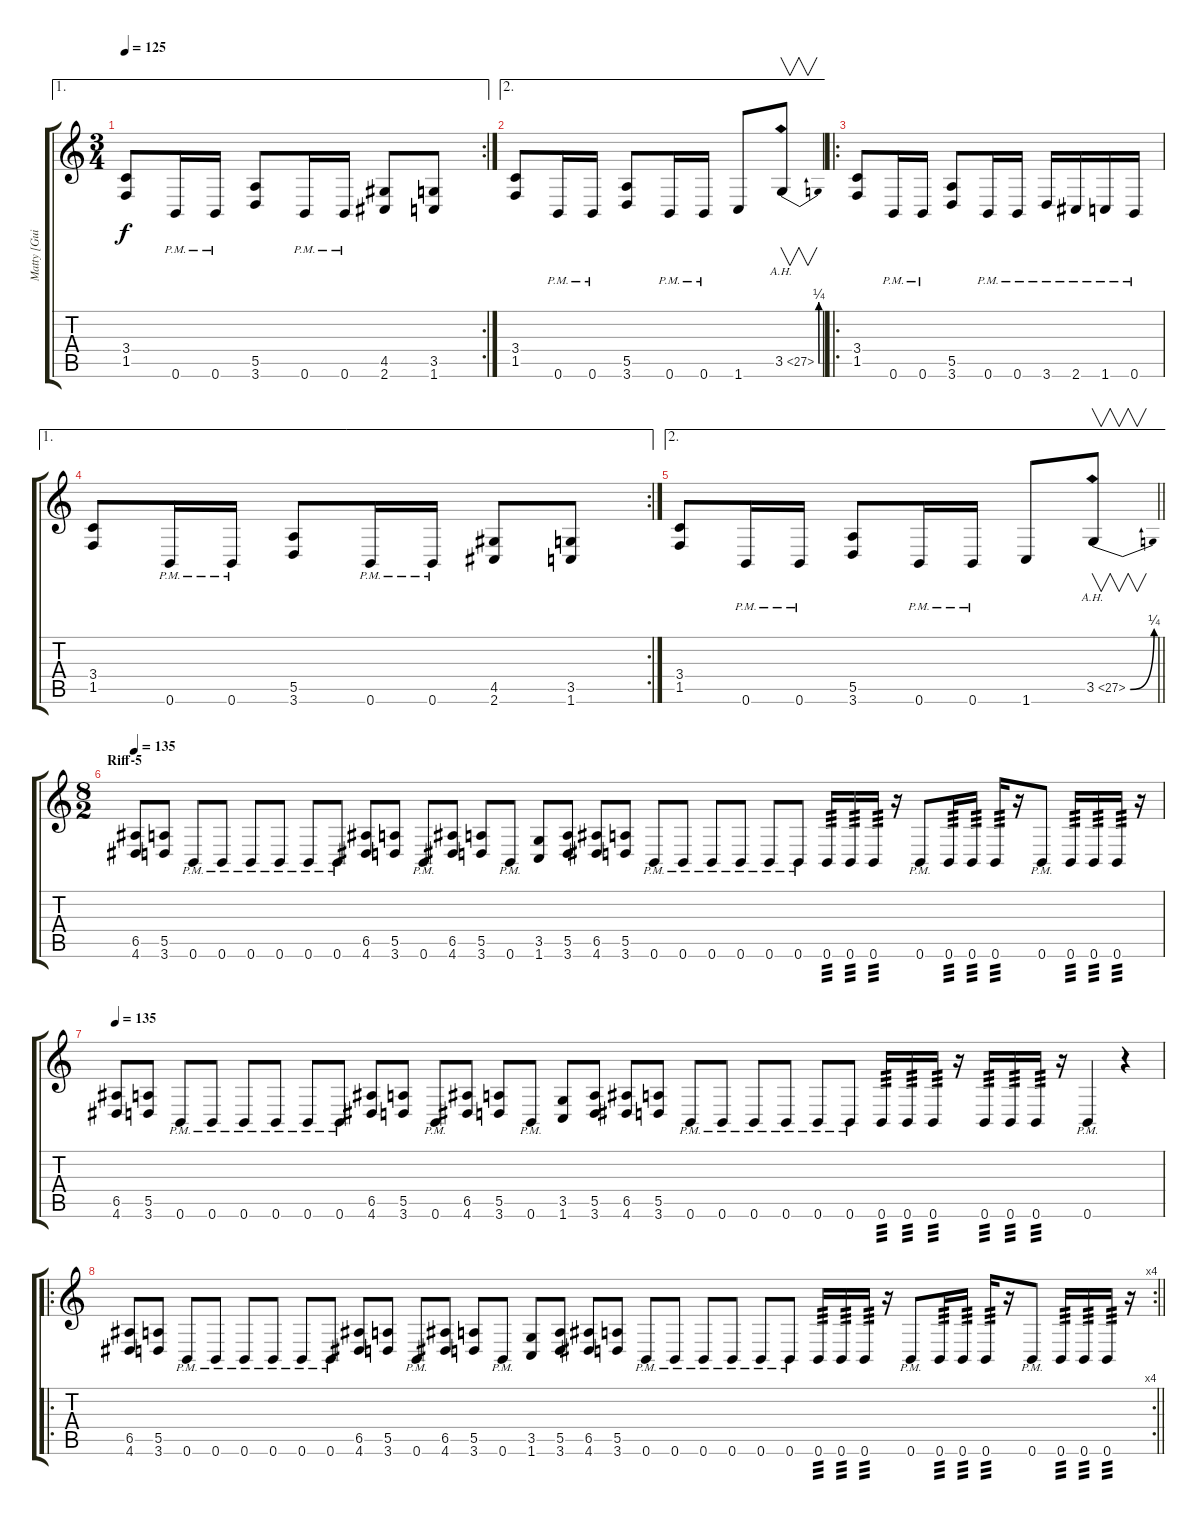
\track ("Matty [Guitar Right]" "Matty [Gui") {instrument distortionguitar}
\staff {score tabs}
\tuning (B3 Gb3 D3 A2 E2 B1) {hide}
\ae 1
\rc 2
\ts (3 4)
\tempo 125
\clef g2
\ks c
(3.4 1.5).8{dy f} 0.6{pm}.16 0.6{pm}.16 (5.5 3.6).8 0.6{pm}.16 0.6{pm}.16 (4.5 2.6).8 (3.5 1.6).8 |
\ae 2
(3.4 1.5).8 0.6{pm}.16 0.6{pm}.16 (5.5 3.6).8 0.6{pm}.16 0.6{pm}.16 1.6.8 3.5{be (bend 0 0 60 1) ah 24}.8{v} |
\ro
(3.4 1.5).8 0.6{pm}.16 0.6{pm}.16 (5.5 3.6).8 0.6{pm}.16 0.6{pm}.16 3.6{pm}.16 2.6{pm}.16 1.6{pm}.16 0.6{pm}.16 |
\ae 1
\rc 2
(3.4 1.5).8 0.6{pm}.16 0.6{pm}.16 (5.5 3.6).8 0.6{pm}.16 0.6{pm}.16 (4.5 2.6).8 (3.5 1.6).8 |
\ae 2
\barLineRight lightlight
(3.4 1.5).8 0.6{pm}.16 0.6{pm}.16 (5.5 3.6).8 0.6{pm}.16 0.6{pm}.16 1.6.8 3.5{be (bend 0 0 60 1) ah 24}.8{v} |
\ts (8 2)
\section ("" "Riff-5")
\tempo 135
(6.5 4.6).8 (5.5 3.6).8 0.6{pm}.8 0.6{pm}.8 0.6{pm}.8 0.6{pm}.8 0.6{pm}.8 0.6{pm}.8 (6.5 4.6).8 (5.5 3.6).8 0.6{pm}.8 (6.5 4.6).8 (5.5 3.6).8 0.6{pm}.8 (3.5 1.6).8 (5.5 3.6).8 (6.5 4.6).8 (5.5 3.6).8 0.6{pm}.8 0.6{pm}.8 0.6{pm}.8 0.6{pm}.8 0.6{pm}.8 0.6{pm}.8 0.6.16{tp 3} 0.6.16{tp 3} 0.6.16{tp 3} r.16 0.6{pm}.8 0.6.16{tp 3} 0.6.16{tp 3} 0.6.16{tp 3} r.16 0.6{pm}.8 0.6.16{tp 3} 0.6.16{tp 3} 0.6.16{tp 3} r.16 |
\tempo 135
(6.5 4.6).8 (5.5 3.6).8 0.6{pm}.8 0.6{pm}.8 0.6{pm}.8 0.6{pm}.8 0.6{pm}.8 0.6{pm}.8 (6.5 4.6).8 (5.5 3.6).8 0.6{pm}.8 (6.5 4.6).8 (5.5 3.6).8 0.6{pm}.8 (3.5 1.6).8 (5.5 3.6).8 (6.5 4.6).8 (5.5 3.6).8 0.6{pm}.8 0.6{pm}.8 0.6{pm}.8 0.6{pm}.8 0.6{pm}.8 0.6{pm}.8 0.6.16{tp 3} 0.6.16{tp 3} 0.6.16{tp 3} r.16 0.6.16{tp 3} 0.6.16{tp 3} 0.6.16{tp 3} r.16 0.6{pm}.4 r.4 |
\ro
\rc 4
\barLineRight lightlight
(6.5 4.6).8 (5.5 3.6).8 0.6{pm}.8 0.6{pm}.8 0.6{pm}.8 0.6{pm}.8 0.6{pm}.8 0.6{pm}.8 (6.5 4.6).8 (5.5 3.6).8 0.6{pm}.8 (6.5 4.6).8 (5.5 3.6).8 0.6{pm}.8 (3.5 1.6).8 (5.5 3.6).8 (6.5 4.6).8 (5.5 3.6).8 0.6{pm}.8 0.6{pm}.8 0.6{pm}.8 0.6{pm}.8 0.6{pm}.8 0.6{pm}.8 0.6.16{tp 3} 0.6.16{tp 3} 0.6.16{tp 3} r.16 0.6{pm}.8 0.6.16{tp 3} 0.6.16{tp 3} 0.6.16{tp 3} r.16 0.6{pm}.8 0.6.16{tp 3} 0.6.16{tp 3} 0.6.16{tp 3} r.16
